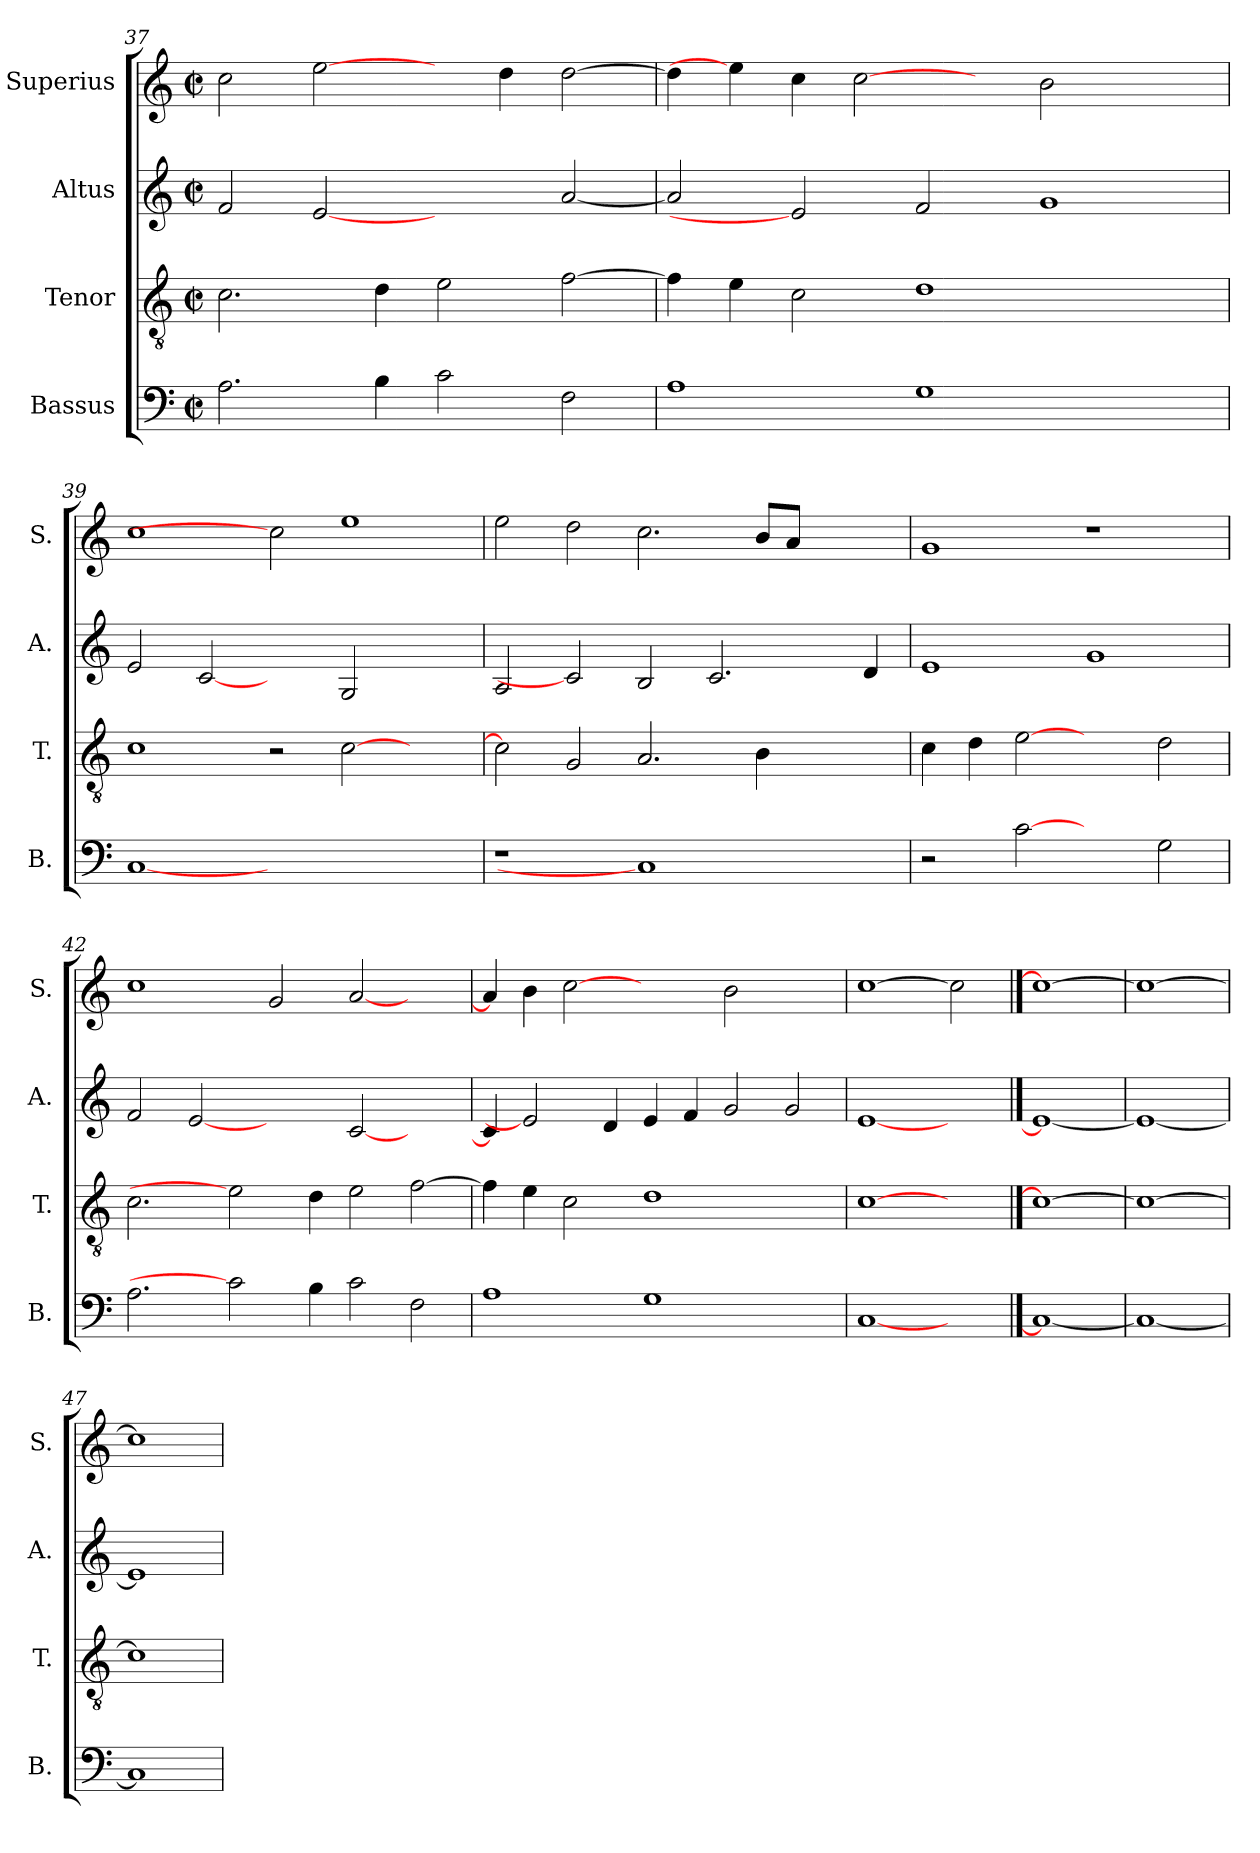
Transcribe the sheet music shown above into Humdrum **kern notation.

**kern	**kern	**kern	**kern
*part4	*part3	*part2	*part1
*staff4	*staff3	*staff2	*staff1
*I"Bassus	*I"Tenor	*I"Altus	*I"Superius
*I'B.	*I'T.	*I'A.	*I'S.
*clefF4	*clefGv2	*clefG2	*clefG2
*	*ITrd7c12	*	*
*k[]	*k[]	*k[]	*k[]
*C:	*C:	*C:	*C:
*M2/2	*M2/2	*M2/2	*M2/2
*met(c|)	*met(c|)	*met(c|)	*met(c|)
=37	=37	=37	=37
2.Ai\	2.Ci\	2fi/	2cci\
.	.	[2ei	[2eei\
4Bi\	4Di\	.	.
2ci\	2Ei\	2ryy	4ryy
.	.	.	4ddi\
2Fi\	[>2Fi\	[<2ai/	[>2ddi\
=38	=38	=38	=38
1Ai	4Fi\]	2ai/]	4ddi\]
.	4Ei\	.	4eei\]
.	2Ci\	2ei]	4cci\
.	.	.	[2cci
1Gi	1Di	2fi/	.
.	.	.	4ryy
.	.	1gi	2bi\
2ryy	2ryy	.	2ryy
=39	=39	=39	=39
[1Ci	1Ci	2ei/	1cci
.	.	[2ci	.
1.ryy	2r	2ryy	2cci]
.	[>2Ci\	2Gi/	1eei
.	2ryy	2ryy	.
!!LO:LB:g=z
=40	=40	=40	=40
!LO:N:vis=1	!	!	!
1r	2Ci\]	2Ai/	2eei\
.	2GGi/	2ci]	2ddi\
1Ci]	2.AAi/	2Bi/	2.cci\
.	.	2.ci/	.
.	4BBi\	.	8bi/L
.	.	.	8ai/J
2ryy	2ryy	.	2ryy
.	.	4di/	.
=41	=41	=41	=41
2r	4Ci\	1ei	1gi
.	4Di\	.	.
[2ci	[2Ei	.	.
2ryy	2ryy	1gi	1r
2Gi\	2Di\	.	.
=42	=42	=42	=42
2.Ai\	2.Ci\	2fi/	1cci
.	.	[2ei	.
2ci]	2Ei]	.	.
.	.	2ryy	2gi/
4Bi\	4Di\	.	.
2ci\	2Ei\	[<2ci/	[<2ai/
2Fi\	[>2Fi\	2ryy	2ryy
=43	=43	=43	=43
1Ai	4Fi\]	4ci/]	4ai/]
.	4Ei\	2ei]	4bi\
.	2Ci\	.	[2cci
.	.	4di/	.
1Gi	1Di	4ei/	2ryy
.	.	4fi/	.
.	.	2gi/	2bi\
2ryy	2ryy	2gi/	2ryy
=44	=44	=44	=44
[1Ci	[1Ci	[1ei	[1cci
2ryy	2ryy	2ryy	2cci]
==45	==45	==45	==45
1Ci_	1Ci_	1ei_	1cci_
=46	=46	=46	=46
1Ci_	1Ci_	1ei_	1cci_
=47	=47	=47	=47
1Ci]	1Ci]	1ei]	1cci]
=	=	=	=
*-	*-	*-	*-
